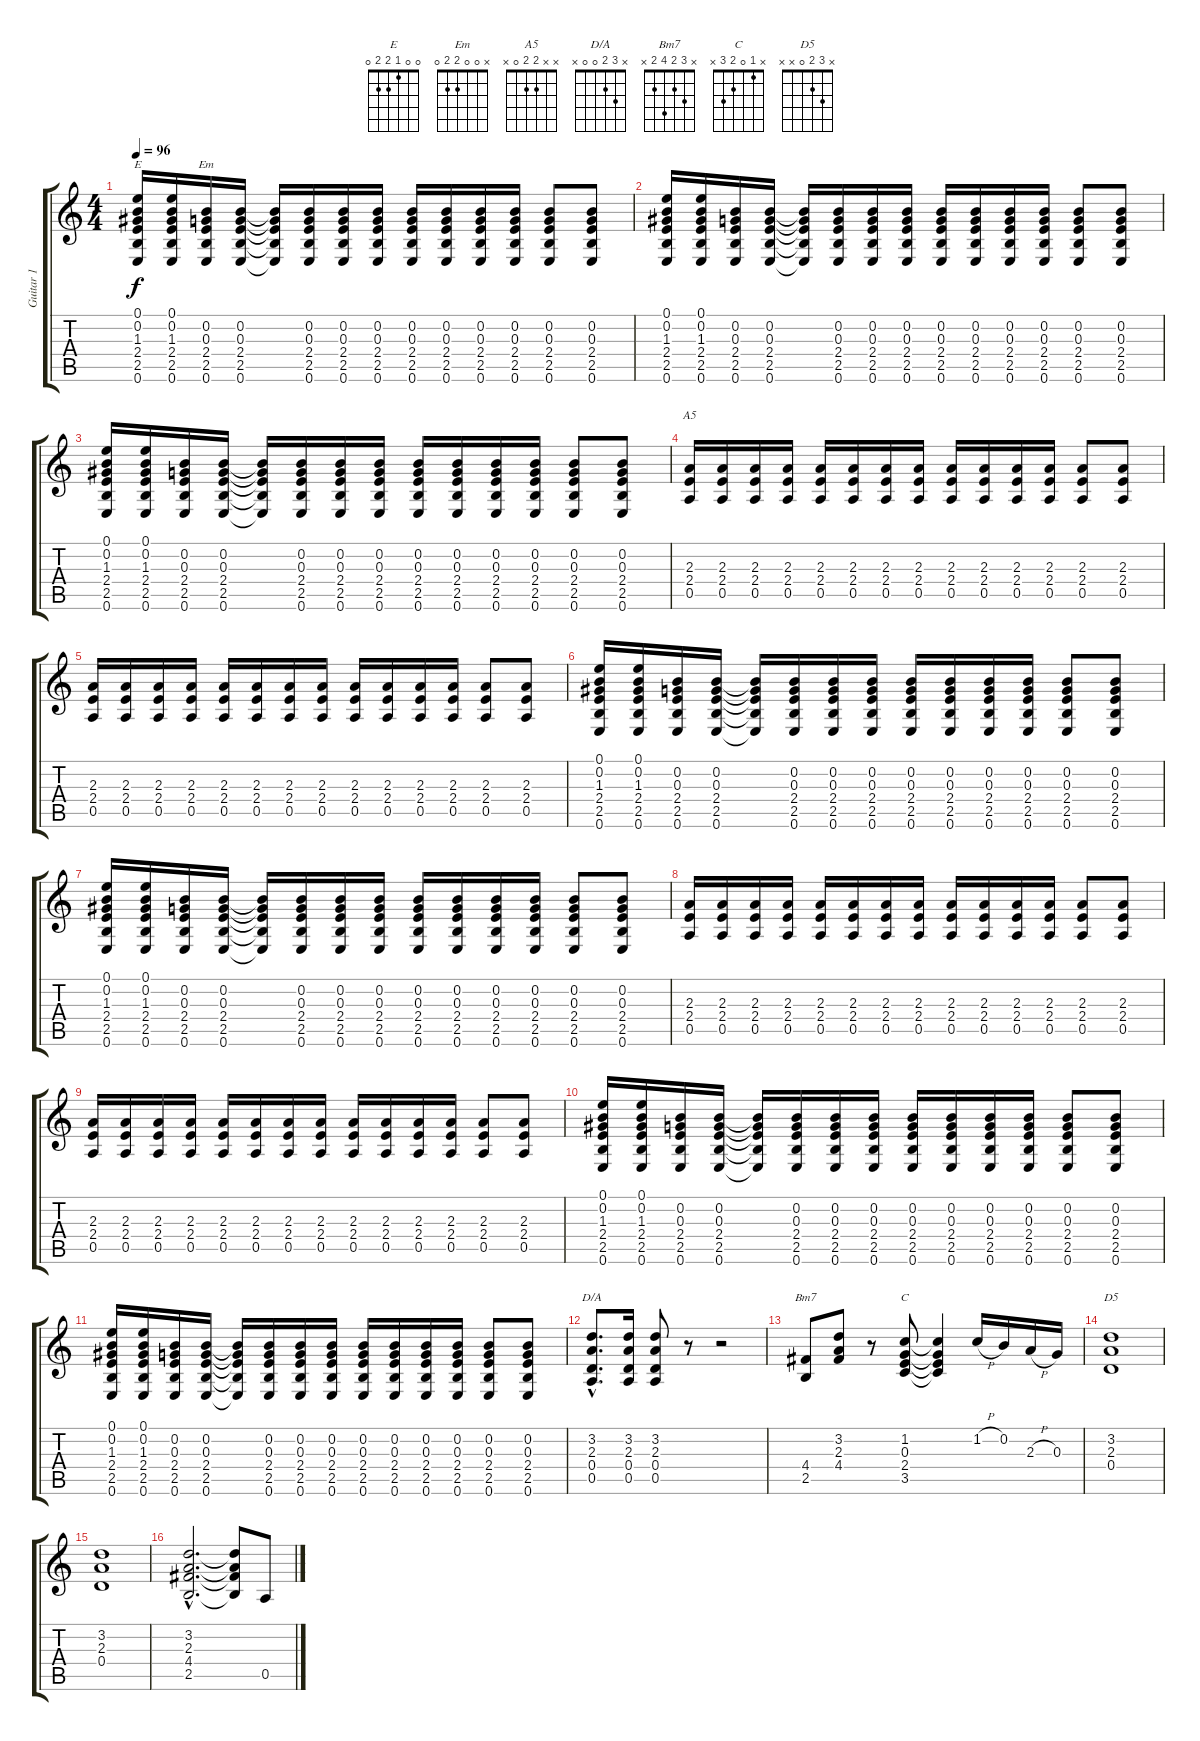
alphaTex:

\track ("Guitar 1" "Guitar 1") {instrument distortionguitar}
\staff {score tabs}
\tuning (E4 B3 G3 D3 A2 E2) {hide}
\chord ("E" 0 0 1 2 2 0)
\chord ("Em" x 0 0 2 2 0)
\chord ("A5" x x 2 2 0 x)
\chord ("D/A" x 3 2 0 0 x)
\chord ("Bm7" x 3 2 4 2 x)
\chord ("C" x 1 0 2 3 x)
\chord ("D5" x 3 2 0 x x)
\ts (4 4)
\tempo 96
\clef g2
\ks c
(0.1 0.2 1.3 2.4 2.5 0.6).16{ch "E" dy f} (0.1 0.2 1.3 2.4 2.5 0.6).16 (0.2 0.3 2.4 2.5 0.6).16{ch "Em"} (0.2 0.3 2.4 2.5 0.6).16 (0.2{t} 0.3{t} 2.4{t} 2.5{t} 0.6{t}).16 (0.2 0.3 2.4 2.5 0.6).16 (0.2 0.3 2.4 2.5 0.6).16 (0.2 0.3 2.4 2.5 0.6).16 (0.2 0.3 2.4 2.5 0.6).16 (0.2 0.3 2.4 2.5 0.6).16 (0.2 0.3 2.4 2.5 0.6).16 (0.2 0.3 2.4 2.5 0.6).16 (0.2 0.3 2.4 2.5 0.6).8 (0.2 0.3 2.4 2.5 0.6).8 |
(0.1 0.2 1.3 2.4 2.5 0.6).16 (0.1 0.2 1.3 2.4 2.5 0.6).16 (0.2 0.3 2.4 2.5 0.6).16 (0.2 0.3 2.4 2.5 0.6).16 (0.2{t} 0.3{t} 2.4{t} 2.5{t} 0.6{t}).16 (0.2 0.3 2.4 2.5 0.6).16 (0.2 0.3 2.4 2.5 0.6).16 (0.2 0.3 2.4 2.5 0.6).16 (0.2 0.3 2.4 2.5 0.6).16 (0.2 0.3 2.4 2.5 0.6).16 (0.2 0.3 2.4 2.5 0.6).16 (0.2 0.3 2.4 2.5 0.6).16 (0.2 0.3 2.4 2.5 0.6).8 (0.2 0.3 2.4 2.5 0.6).8 |
(0.1 0.2 1.3 2.4 2.5 0.6).16 (0.1 0.2 1.3 2.4 2.5 0.6).16 (0.2 0.3 2.4 2.5 0.6).16 (0.2 0.3 2.4 2.5 0.6).16 (0.2{t} 0.3{t} 2.4{t} 2.5{t} 0.6{t}).16 (0.2 0.3 2.4 2.5 0.6).16 (0.2 0.3 2.4 2.5 0.6).16 (0.2 0.3 2.4 2.5 0.6).16 (0.2 0.3 2.4 2.5 0.6).16 (0.2 0.3 2.4 2.5 0.6).16 (0.2 0.3 2.4 2.5 0.6).16 (0.2 0.3 2.4 2.5 0.6).16 (0.2 0.3 2.4 2.5 0.6).8 (0.2 0.3 2.4 2.5 0.6).8 |
(2.3 2.4 0.5).16{ch "A5"} (2.3 2.4 0.5).16 (2.3 2.4 0.5).16 (2.3 2.4 0.5).16 (2.3 2.4 0.5).16 (2.3 2.4 0.5).16 (2.3 2.4 0.5).16 (2.3 2.4 0.5).16 (2.3 2.4 0.5).16 (2.3 2.4 0.5).16 (2.3 2.4 0.5).16 (2.3 2.4 0.5).16 (2.3 2.4 0.5).8 (2.3 2.4 0.5).8 |
(2.3 2.4 0.5).16 (2.3 2.4 0.5).16 (2.3 2.4 0.5).16 (2.3 2.4 0.5).16 (2.3 2.4 0.5).16 (2.3 2.4 0.5).16 (2.3 2.4 0.5).16 (2.3 2.4 0.5).16 (2.3 2.4 0.5).16 (2.3 2.4 0.5).16 (2.3 2.4 0.5).16 (2.3 2.4 0.5).16 (2.3 2.4 0.5).8 (2.3 2.4 0.5).8 |
(0.1 0.2 1.3 2.4 2.5 0.6).16 (0.1 0.2 1.3 2.4 2.5 0.6).16 (0.2 0.3 2.4 2.5 0.6).16 (0.2 0.3 2.4 2.5 0.6).16 (0.2{t} 0.3{t} 2.4{t} 2.5{t} 0.6{t}).16 (0.2 0.3 2.4 2.5 0.6).16 (0.2 0.3 2.4 2.5 0.6).16 (0.2 0.3 2.4 2.5 0.6).16 (0.2 0.3 2.4 2.5 0.6).16 (0.2 0.3 2.4 2.5 0.6).16 (0.2 0.3 2.4 2.5 0.6).16 (0.2 0.3 2.4 2.5 0.6).16 (0.2 0.3 2.4 2.5 0.6).8 (0.2 0.3 2.4 2.5 0.6).8 |
(0.1 0.2 1.3 2.4 2.5 0.6).16 (0.1 0.2 1.3 2.4 2.5 0.6).16 (0.2 0.3 2.4 2.5 0.6).16 (0.2 0.3 2.4 2.5 0.6).16 (0.2{t} 0.3{t} 2.4{t} 2.5{t} 0.6{t}).16 (0.2 0.3 2.4 2.5 0.6).16 (0.2 0.3 2.4 2.5 0.6).16 (0.2 0.3 2.4 2.5 0.6).16 (0.2 0.3 2.4 2.5 0.6).16 (0.2 0.3 2.4 2.5 0.6).16 (0.2 0.3 2.4 2.5 0.6).16 (0.2 0.3 2.4 2.5 0.6).16 (0.2 0.3 2.4 2.5 0.6).8 (0.2 0.3 2.4 2.5 0.6).8 |
(2.3 2.4 0.5).16 (2.3 2.4 0.5).16 (2.3 2.4 0.5).16 (2.3 2.4 0.5).16 (2.3 2.4 0.5).16 (2.3 2.4 0.5).16 (2.3 2.4 0.5).16 (2.3 2.4 0.5).16 (2.3 2.4 0.5).16 (2.3 2.4 0.5).16 (2.3 2.4 0.5).16 (2.3 2.4 0.5).16 (2.3 2.4 0.5).8 (2.3 2.4 0.5).8 |
(2.3 2.4 0.5).16 (2.3 2.4 0.5).16 (2.3 2.4 0.5).16 (2.3 2.4 0.5).16 (2.3 2.4 0.5).16 (2.3 2.4 0.5).16 (2.3 2.4 0.5).16 (2.3 2.4 0.5).16 (2.3 2.4 0.5).16 (2.3 2.4 0.5).16 (2.3 2.4 0.5).16 (2.3 2.4 0.5).16 (2.3 2.4 0.5).8 (2.3 2.4 0.5).8 |
(0.1 0.2 1.3 2.4 2.5 0.6).16 (0.1 0.2 1.3 2.4 2.5 0.6).16 (0.2 0.3 2.4 2.5 0.6).16 (0.2 0.3 2.4 2.5 0.6).16 (0.2{t} 0.3{t} 2.4{t} 2.5{t} 0.6{t}).16 (0.2 0.3 2.4 2.5 0.6).16 (0.2 0.3 2.4 2.5 0.6).16 (0.2 0.3 2.4 2.5 0.6).16 (0.2 0.3 2.4 2.5 0.6).16 (0.2 0.3 2.4 2.5 0.6).16 (0.2 0.3 2.4 2.5 0.6).16 (0.2 0.3 2.4 2.5 0.6).16 (0.2 0.3 2.4 2.5 0.6).8 (0.2 0.3 2.4 2.5 0.6).8 |
(0.1 0.2 1.3 2.4 2.5 0.6).16 (0.1 0.2 1.3 2.4 2.5 0.6).16 (0.2 0.3 2.4 2.5 0.6).16 (0.2 0.3 2.4 2.5 0.6).16 (0.2{t} 0.3{t} 2.4{t} 2.5{t} 0.6{t}).16 (0.2 0.3 2.4 2.5 0.6).16 (0.2 0.3 2.4 2.5 0.6).16 (0.2 0.3 2.4 2.5 0.6).16 (0.2 0.3 2.4 2.5 0.6).16 (0.2 0.3 2.4 2.5 0.6).16 (0.2 0.3 2.4 2.5 0.6).16 (0.2 0.3 2.4 2.5 0.6).16 (0.2 0.3 2.4 2.5 0.6).8 (0.2 0.3 2.4 2.5 0.6).8 |
(3.2{hac} 2.3{hac} 0.4{hac} 0.5{hac}).8{d ch "D/A"} (3.2 2.3 0.4 0.5).16 (3.2 2.3 0.4 0.5).8 r.8 r.2 |
(4.4 2.5).8{ch "Bm7"} (3.2 2.3 4.4).8 r.8 (1.2 0.3 2.4 3.5).8{ch "C"} (1.2{t} 0.3{t} 2.4{t} 3.5{t}).4 1.2{h}.16 0.2.16 2.3{h}.16 0.3.16 |
(3.2 2.3 0.4).1{ch "D5"} |
(3.2 2.3 0.4).1 |
(3.2{hac} 2.3{hac} 4.4{hac} 2.5{hac}).2{d} (3.2{t} 2.3{t} 4.4{t} 2.5{t}).8 0.5.8
